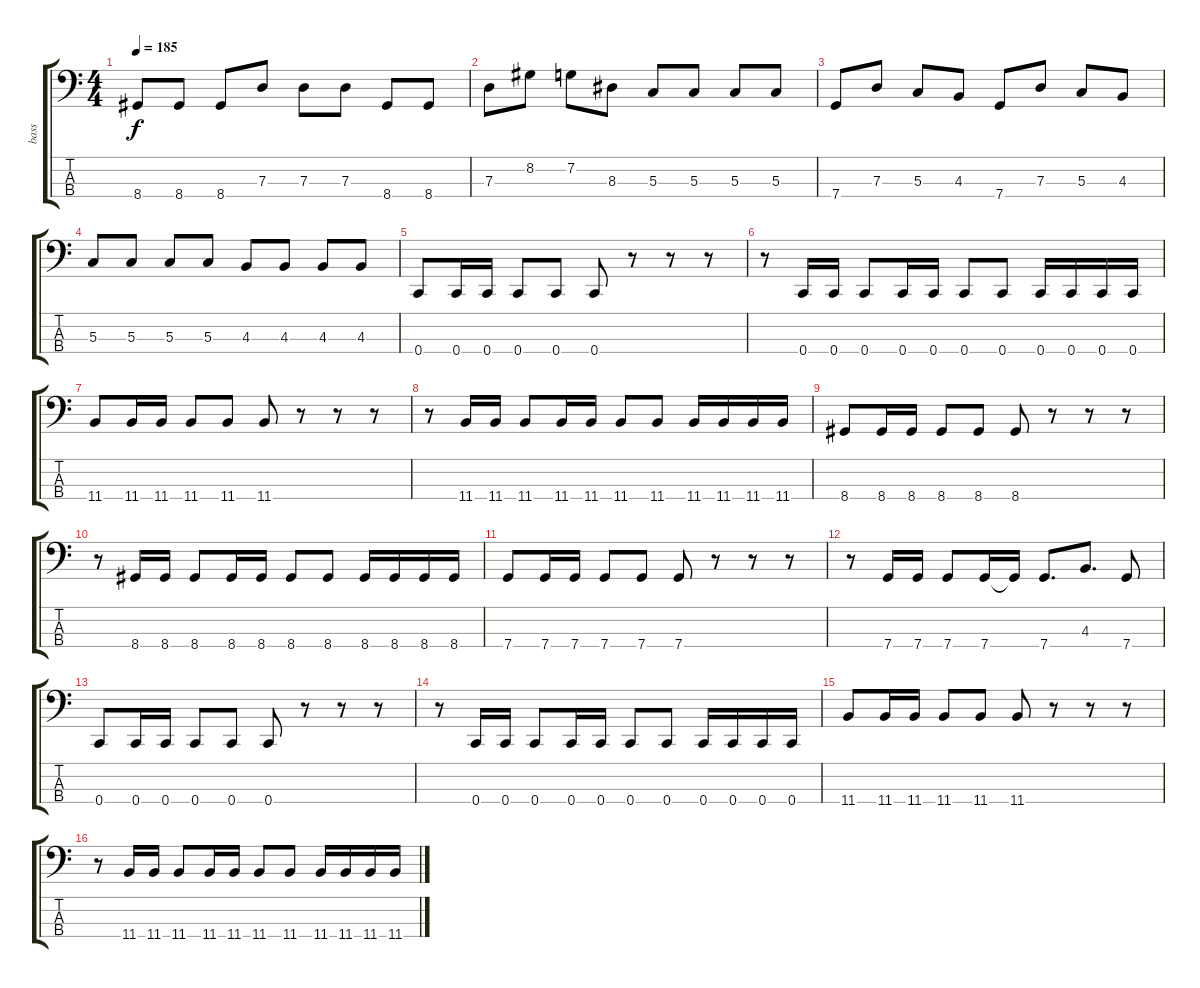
\track ("bass" "bass") {instrument electricbasspick}
\staff {score tabs}
\tuning (F2 C2 G1 C1) {hide}
\ts (4 4)
\tempo 185
\clef f4
\ks c
8.4.8{dy f} 8.4.8 8.4.8 7.3.8 7.3.8 7.3.8 8.4.8 8.4.8 |
7.3.8 8.2.8 7.2.8 8.3.8 5.3.8 5.3.8 5.3.8 5.3.8 |
7.4.8 7.3.8 5.3.8 4.3.8 7.4.8 7.3.8 5.3.8 4.3.8 |
5.3.8 5.3.8 5.3.8 5.3.8 4.3.8 4.3.8 4.3.8 4.3.8 |
0.4.8 0.4.16 0.4.16 0.4.8 0.4.8 0.4.8 r.8 r.8 r.8 |
r.8 0.4.16 0.4.16 0.4.8 0.4.16 0.4.16 0.4.8 0.4.8 0.4.16 0.4.16 0.4.16 0.4.16 |
11.4.8 11.4.16 11.4.16 11.4.8 11.4.8 11.4.8 r.8 r.8 r.8 |
r.8 11.4.16 11.4.16 11.4.8 11.4.16 11.4.16 11.4.8 11.4.8 11.4.16 11.4.16 11.4.16 11.4.16 |
8.4.8 8.4.16 8.4.16 8.4.8 8.4.8 8.4.8 r.8 r.8 r.8 |
r.8 8.4.16 8.4.16 8.4.8 8.4.16 8.4.16 8.4.8 8.4.8 8.4.16 8.4.16 8.4.16 8.4.16 |
7.4.8 7.4.16 7.4.16 7.4.8 7.4.8 7.4.8 r.8 r.8 r.8 |
r.8 7.4.16 7.4.16 7.4.8 7.4.16 7.4{t}.16 7.4.8{d} 4.3.8{d} 7.4.8 |
0.4.8 0.4.16 0.4.16 0.4.8 0.4.8 0.4.8 r.8 r.8 r.8 |
r.8 0.4.16 0.4.16 0.4.8 0.4.16 0.4.16 0.4.8 0.4.8 0.4.16 0.4.16 0.4.16 0.4.16 |
11.4.8 11.4.16 11.4.16 11.4.8 11.4.8 11.4.8 r.8 r.8 r.8 |
r.8 11.4.16 11.4.16 11.4.8 11.4.16 11.4.16 11.4.8 11.4.8 11.4.16 11.4.16 11.4.16 11.4.16
